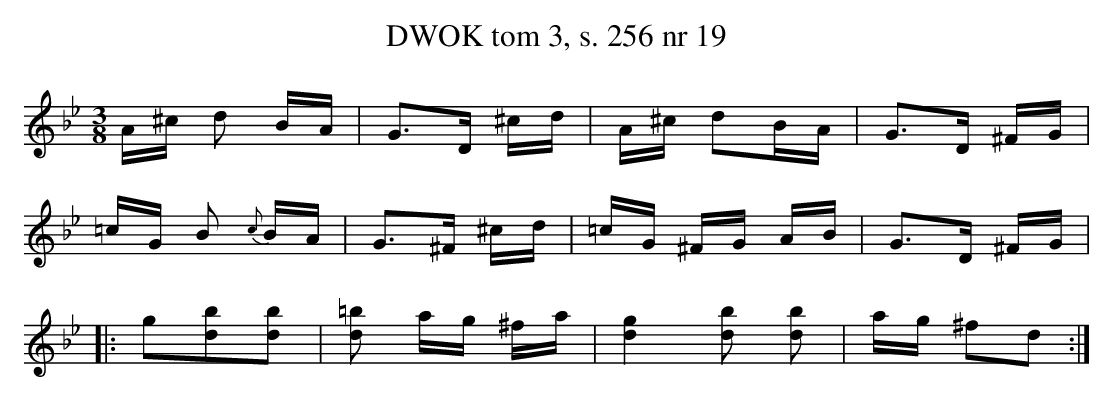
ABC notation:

X:1
T: DWOK tom 3, s. 256 nr 19
L: 1/16
M: 3/8
K: Bb
A^c d2 BA | G3D ^cd | A^c d2BA | G3D ^FG |
=cG B2 {c} BA | G3^F ^cd |=cG ^FG AB | G3D ^FG |
|:g2[d2b2][d2b2] | [d2=b2] ag ^fa | [d2g2]2 [b2d2] [b2d2] | ag ^f2d2 :|
